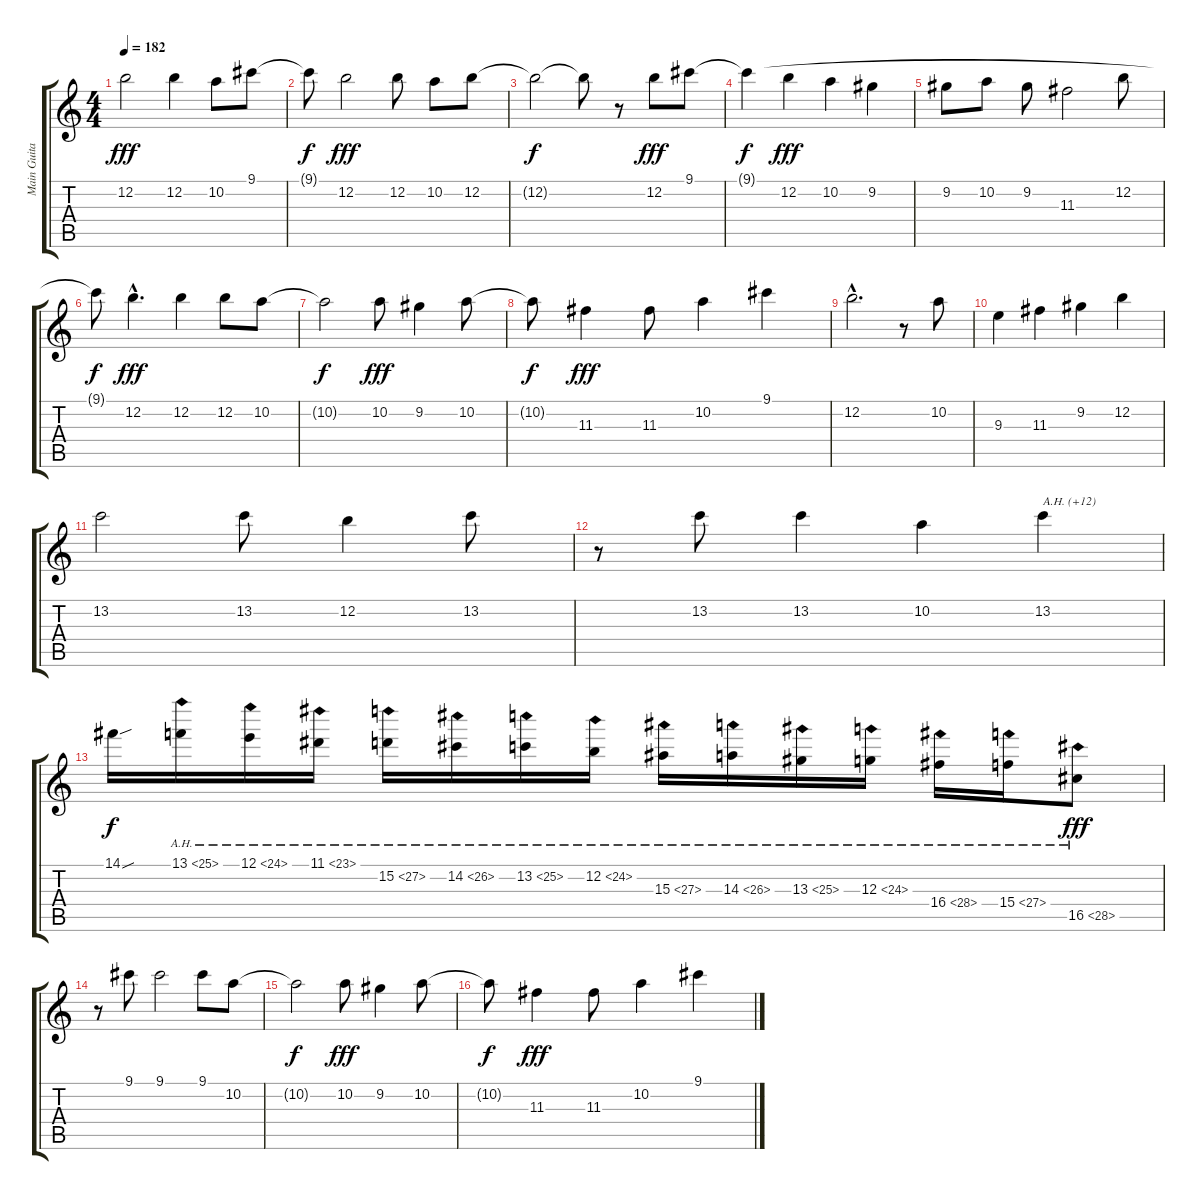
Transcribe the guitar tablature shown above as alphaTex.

\track ("Main Guitar" "Main Guita") {instrument electricguitarjazz}
\staff {score tabs}
\tuning (E4 B3 G3 D3 A2 E2) {hide}
\ts (4 4)
\tempo 182
\clef g2
\ks c
12.2.2{dy fff} 12.2.4 10.2.8 9.1.8 |
9.1{t}.8{dy f} 12.2.2{dy fff} 12.2.8 10.2.8 12.2.8 |
12.2{t}.2{dy f} 12.2{t}.8 r.8 12.2.8{dy fff} 9.1.8 |
9.1{t}.4{dy f} 12.2.4{dy fff} 10.2.4 9.2.4 |
9.2.8 10.2.8 9.2.8 11.3.2 12.2.8 |
9.1{t}.8{dy f} 12.2{hac}.4{d dy fff} 12.2.4 12.2.8 10.2.8 |
10.2{t}.2{dy f} 10.2.8{dy fff} 9.2.4 10.2.8 |
10.2{t}.8{dy f} 11.3.4{dy fff} 11.3.8 10.2.4 9.1.4 |
12.2{hac}.2{d} r.8 10.2.8 |
9.3.4 11.3.4 9.2.4 12.2.4 |
13.2.2 13.2.8 12.2.4 13.2.8 |
r.8 13.2.8 13.2.4 10.2.4 13.2.4{txt "A.H. (+12)"} |
14.1{sou}.16{txt "" dy f} 13.1{ah 12}.16 12.1{ah 12}.16 11.1{ah 12}.16 15.2{ah 12}.16 14.2{ah 12}.16 13.2{ah 12}.16 12.2{ah 12}.16 15.3{ah 12}.16 14.3{ah 12}.16 13.3{ah 12}.16 12.3{ah 12}.16 16.4{ah 12}.16 15.4{ah 12}.16 16.5{ah 12}.8{dy fff} |
r.8 9.1.8 9.1.2 9.1.8 10.2.8 |
10.2{t}.2{dy f} 10.2.8{dy fff} 9.2.4 10.2.8 |
10.2{t}.8{dy f} 11.3.4{dy fff} 11.3.8 10.2.4 9.1.4
